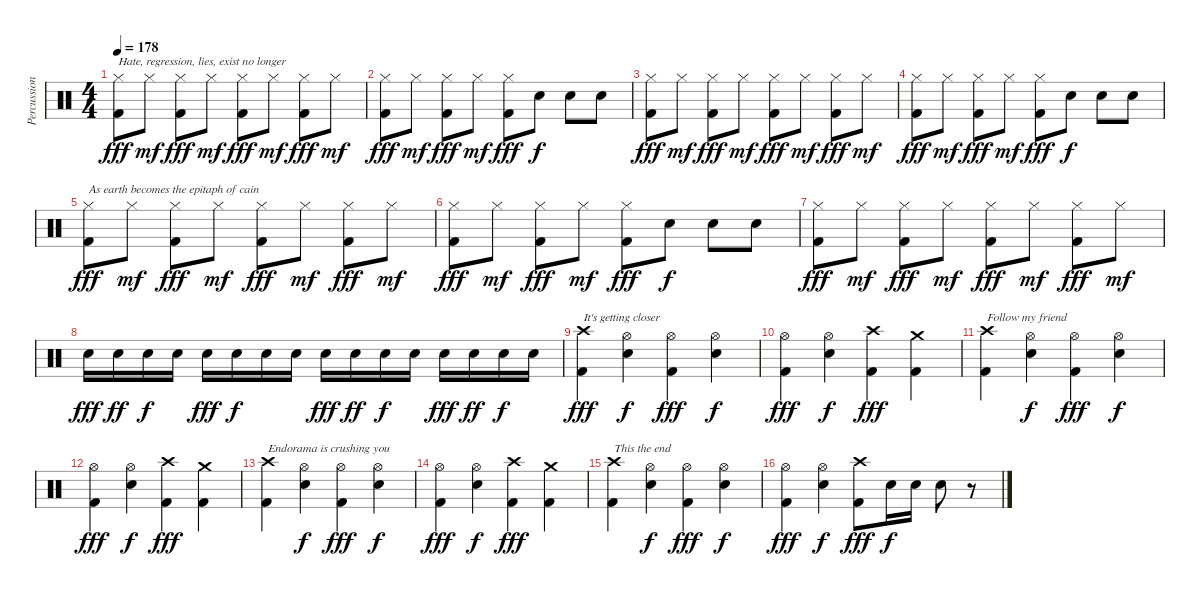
\track ("Percussion" "Percussion") {instrument percussion}
\staff {score}
\articulation defaults
\ts (4 4)
\tempo 178
\clef neutral
\ks c
("Hi-Hat (closed)" "Kick (hit) 2").8{txt "Hate, regression, lies, exist no longer" dy fff} "Hi-Hat (closed)".8{dy mf} ("Hi-Hat (closed)" "Kick (hit) 2").8{dy fff} "Hi-Hat (closed)".8{dy mf} ("Hi-Hat (closed)" "Kick (hit) 2").8{dy fff} "Hi-Hat (closed)".8{dy mf} ("Hi-Hat (closed)" "Kick (hit) 2").8{dy fff} "Hi-Hat (closed)".8{dy mf} |
("Hi-Hat (closed)" "Kick (hit) 2").8{dy fff} "Hi-Hat (closed)".8{dy mf} ("Hi-Hat (closed)" "Kick (hit) 2").8{dy fff} "Hi-Hat (closed)".8{dy mf} ("Hi-Hat (closed)" "Kick (hit) 2").8{dy fff} "Snare (hit) 2".8{dy f} "Snare (hit) 2".8 "Snare (hit) 2".8 |
("Hi-Hat (closed)" "Kick (hit) 2").8{dy fff} "Hi-Hat (closed)".8{dy mf} ("Hi-Hat (closed)" "Kick (hit) 2").8{dy fff} "Hi-Hat (closed)".8{dy mf} ("Hi-Hat (closed)" "Kick (hit) 2").8{dy fff} "Hi-Hat (closed)".8{dy mf} ("Hi-Hat (closed)" "Kick (hit) 2").8{dy fff} "Hi-Hat (closed)".8{dy mf} |
("Hi-Hat (closed)" "Kick (hit) 2").8{dy fff} "Hi-Hat (closed)".8{dy mf} ("Hi-Hat (closed)" "Kick (hit) 2").8{dy fff} "Hi-Hat (closed)".8{dy mf} ("Hi-Hat (closed)" "Kick (hit) 2").8{dy fff} "Snare (hit) 2".8{dy f} "Snare (hit) 2".8 "Snare (hit) 2".8 |
("Hi-Hat (closed)" "Kick (hit) 2").8{txt "As earth becomes the epitaph of cain" dy fff} "Hi-Hat (closed)".8{dy mf} ("Hi-Hat (closed)" "Kick (hit) 2").8{dy fff} "Hi-Hat (closed)".8{dy mf} ("Hi-Hat (closed)" "Kick (hit) 2").8{dy fff} "Hi-Hat (closed)".8{dy mf} ("Hi-Hat (closed)" "Kick (hit) 2").8{dy fff} "Hi-Hat (closed)".8{dy mf} |
("Hi-Hat (closed)" "Kick (hit) 2").8{dy fff} "Hi-Hat (closed)".8{dy mf} ("Hi-Hat (closed)" "Kick (hit) 2").8{dy fff} "Hi-Hat (closed)".8{dy mf} ("Hi-Hat (closed)" "Kick (hit) 2").8{dy fff} "Snare (hit) 2".8{dy f} "Snare (hit) 2".8 "Snare (hit) 2".8 |
("Hi-Hat (closed)" "Kick (hit) 2").8{dy fff} "Hi-Hat (closed)".8{dy mf} ("Hi-Hat (closed)" "Kick (hit) 2").8{dy fff} "Hi-Hat (closed)".8{dy mf} ("Hi-Hat (closed)" "Kick (hit) 2").8{dy fff} "Hi-Hat (closed)".8{dy mf} ("Hi-Hat (closed)" "Kick (hit) 2").8{dy fff} "Hi-Hat (closed)".8{dy mf} |
"Snare (hit) 2".16{dy fff} "Snare (hit) 2".16{dy ff} "Snare (hit) 2".16{dy f} "Snare (hit) 2".16 "Snare (hit) 2".16{dy fff} "Snare (hit) 2".16{dy f} "Snare (hit) 2".16 "Snare (hit) 2".16 "Snare (hit) 2".16{dy fff} "Snare (hit) 2".16{dy ff} "Snare (hit) 2".16{dy f} "Snare (hit) 2".16 "Snare (hit) 2".16{dy fff} "Snare (hit) 2".16{dy ff} "Snare (hit) 2".16{dy f} "Snare (hit) 2".16 |
("Crash high (hit)" "Kick (hit) 2").4{txt "It's getting closer" dy fff} ("Hi-Hat (open)" "Snare (hit) 2").4{dy f} ("Hi-Hat (open)" "Kick (hit) 2").4{dy fff} ("Hi-Hat (open)" "Snare (hit) 2").4{dy f} |
("Hi-Hat (open)" "Kick (hit) 2").4{dy fff} ("Hi-Hat (open)" "Snare (hit) 2").4{dy f} ("Crash high (hit)" "Kick (hit) 2").4{dy fff} ("Crash medium (hit)" "Kick (hit) 2").4 |
("Crash high (hit)" "Kick (hit) 2").4{txt "Follow my friend"} ("Hi-Hat (open)" "Snare (hit) 2").4{dy f} ("Hi-Hat (open)" "Kick (hit) 2").4{dy fff} ("Hi-Hat (open)" "Snare (hit) 2").4{dy f} |
("Hi-Hat (open)" "Kick (hit) 2").4{dy fff} ("Hi-Hat (open)" "Snare (hit) 2").4{dy f} ("Crash high (hit)" "Kick (hit) 2").4{dy fff} ("Crash medium (hit)" "Kick (hit) 2").4 |
("Crash high (hit)" "Kick (hit) 2").4{txt "Endorama is crushing you"} ("Hi-Hat (open)" "Snare (hit) 2").4{dy f} ("Hi-Hat (open)" "Kick (hit) 2").4{dy fff} ("Hi-Hat (open)" "Snare (hit) 2").4{dy f} |
("Hi-Hat (open)" "Kick (hit) 2").4{dy fff} ("Hi-Hat (open)" "Snare (hit) 2").4{dy f} ("Crash high (hit)" "Kick (hit) 2").4{dy fff} ("Crash medium (hit)" "Kick (hit) 2").4 |
("Crash high (hit)" "Kick (hit) 2").4{txt "This the end"} ("Hi-Hat (open)" "Snare (hit) 2").4{dy f} ("Hi-Hat (open)" "Kick (hit) 2").4{dy fff} ("Hi-Hat (open)" "Snare (hit) 2").4{dy f} |
("Hi-Hat (open)" "Kick (hit) 2").4{dy fff} ("Hi-Hat (open)" "Snare (hit) 2").4{dy f} ("Crash high (hit)" "Kick (hit) 2").8{dy fff} "Snare (hit) 2".16{dy f} "Snare (hit) 2".16 "Snare (hit) 2".8 r.8
